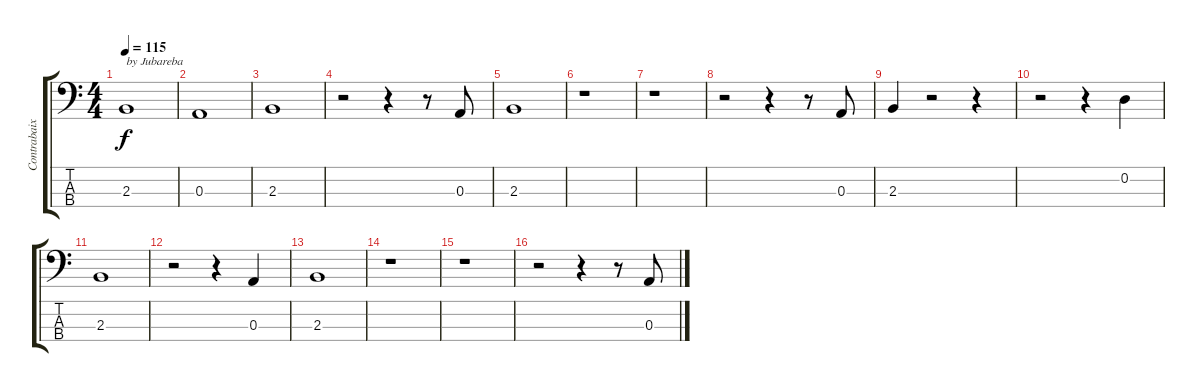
\track ("Contrabaixo" "Contrabaix") {instrument contrabass}
\staff {score tabs}
\tuning (G2 D2 A1 E1) {hide}
\ts (4 4)
\tempo 115
\clef f4
\ks c
2.3.1{txt "by Jubareba" dy f volume 16 balance 8 instrument contrabass} |
0.3.1 |
2.3.1 |
r.2 r.4 r.8 0.3.8 |
2.3.1 |
r.1 |
r.1 |
r.2 r.4 r.8 0.3.8 |
2.3.4 r.2 r.4 |
r.2 r.4 0.2.4 |
2.3.1 |
r.2 r.4 0.3.4 |
2.3.1 |
r.1 |
r.1 |
r.2 r.4 r.8 0.3.8
